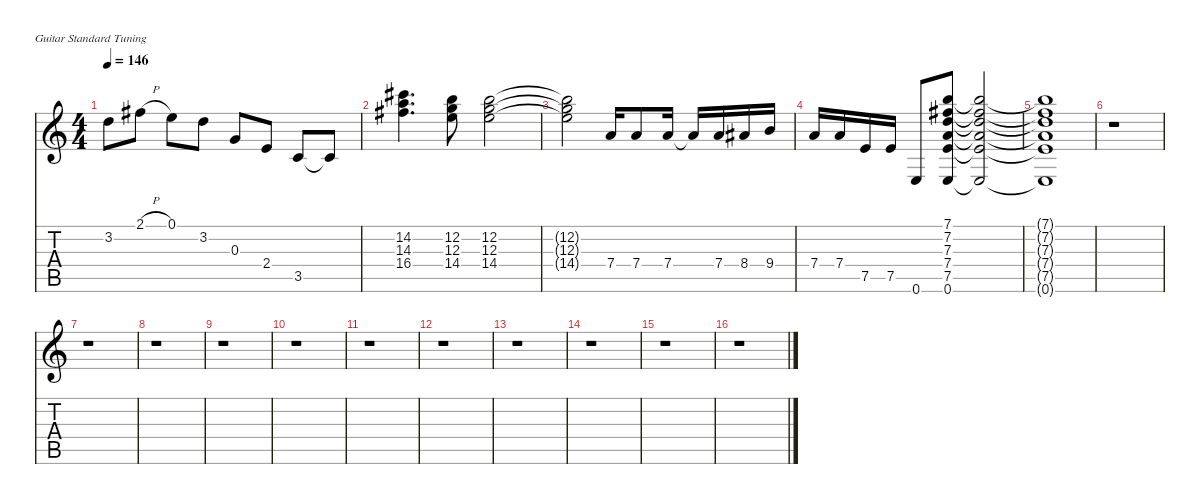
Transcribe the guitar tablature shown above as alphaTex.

\defaultSystemsLayout 4
\hideDynamics
\bracketExtendMode nobrackets
\singleTrackTrackNamePolicy hidden
\multiTrackTrackNamePolicy hidden
\firstSystemTrackNameMode fullname
\firstSystemTrackNameOrientation horizontal
\otherSystemsTrackNameOrientation horizontal
\track ("Guitar 2" "od.guit.") {instrument overdrivenguitar}
\staff {score tabs}
\tuning (E4 B3 G3 D3 A2 E2)
\ts (4 4)
\tempo 146
\clef g2
\ks c
3.2.8{dy f beam Down} 2.1{h acc #}.8{beam Down} 0.1.8{beam Down} 3.2.8{beam Down} 0.3.8{beam Up} 2.4.8{beam Up} 3.5.8{beam Up} 3.5{t}.8{beam Up} |
(14.2{acc #} 14.3 16.4{acc #}).4{d beam Down} (12.2 12.3 14.4).8{beam Down} (12.2 12.3 14.4).2{beam Down} |
(12.2{t} 12.3{t} 14.4{t}).2{beam Down} 7.4.16{beam Up} 7.4.8{beam Up} 7.4.16{beam Up} 7.4{t}.16{beam Up} 7.4.16{beam Up} 8.4{acc #}.16{beam Up} 9.4.16{beam Up} |
7.4.16{beam Up} 7.4.16{beam Up} 7.5.16{beam Up} 7.5.16{beam Up} 0.6.8{beam Up} (7.1 7.2{acc #} 7.3 7.4 7.5 0.6).8{beam Up} (7.1{t} 7.2{t acc #} 7.3{t} 7.4{t} 7.5{t} 0.6{t}).2{beam Up} |
(7.1{t} 7.2{t acc #} 7.3{t} 7.4{t} 7.5{t} 0.6{t}).1{beam Up} |
r.1{beam Down} |
r.1{beam Down} |
r.1{beam Down} |
r.1{beam Down} |
r.1{beam Down} |
r.1{beam Down} |
r.1{beam Down} |
r.1{beam Down} |
r.1{beam Down} |
r.1{beam Down} |
r.1{beam Down}
